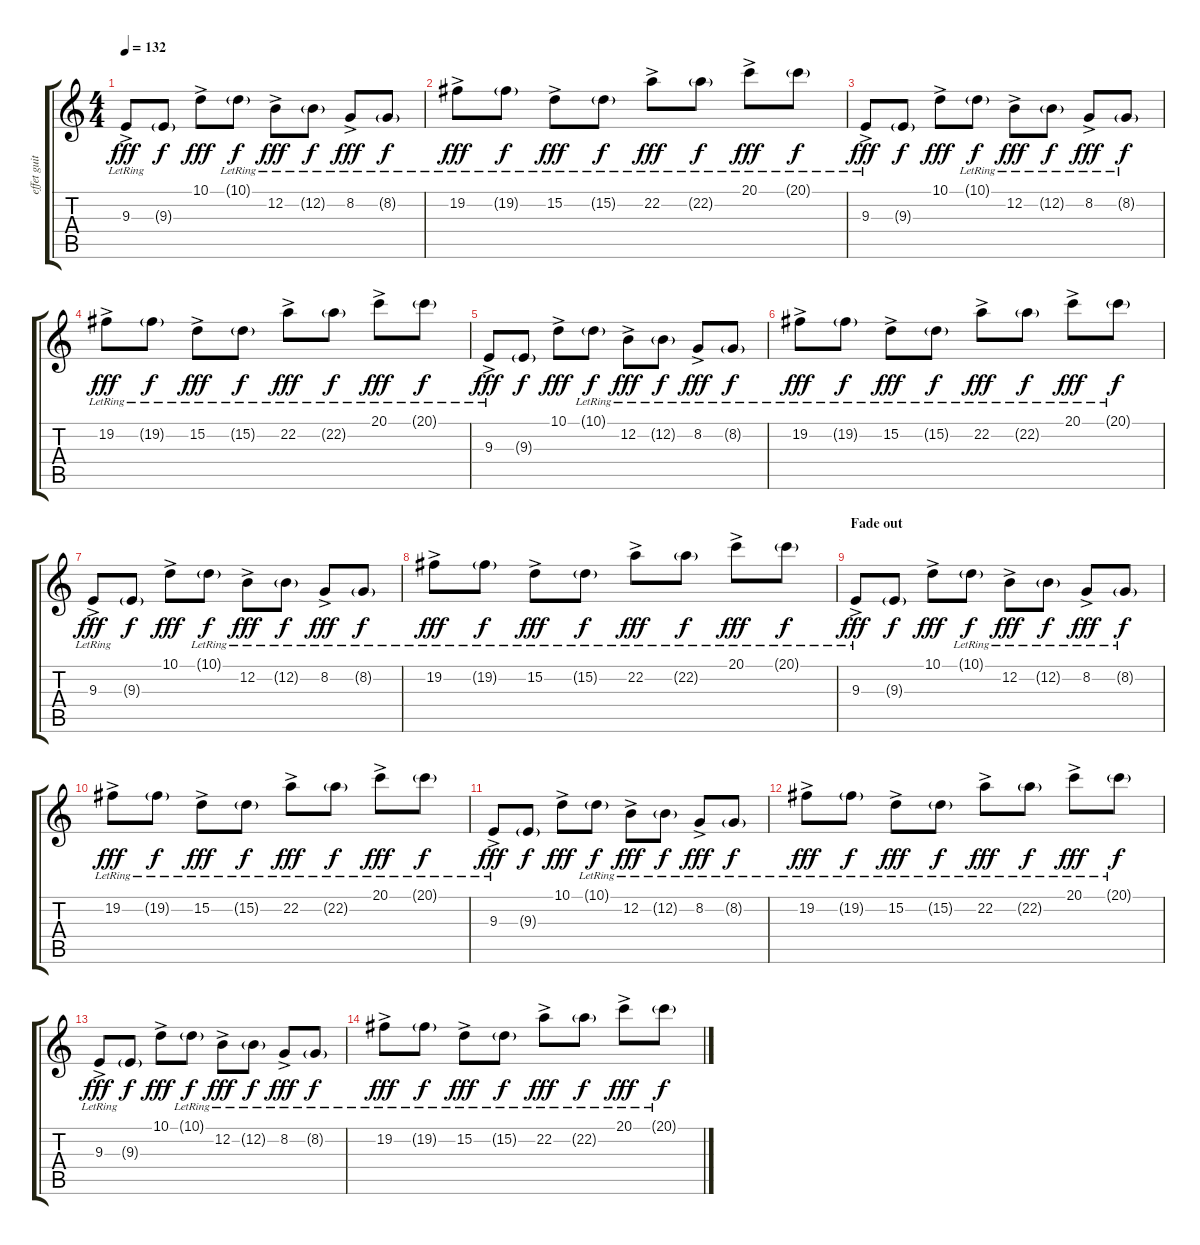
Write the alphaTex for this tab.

\track ("effet guitare 1" "effet guit") {instrument synthbrass1}
\staff {score tabs}
\tuning (E4 B3 G3 D3 A2 E2) {hide}
\ts (4 4)
\tempo 132
\clef g2
\ks c
9.3{ac lr}.8{dy fff} 9.3{g}.8{dy f} 10.1{ac}.8{dy fff} 10.1{g lr}.8{dy f} 12.2{ac lr}.8{dy fff} 12.2{g lr}.8{dy f} 8.2{ac lr}.8{dy fff} 8.2{g lr}.8{dy f} |
19.2{ac lr}.8{dy fff} 19.2{g lr}.8{dy f} 15.2{ac lr}.8{dy fff} 15.2{g lr}.8{dy f} 22.2{ac lr}.8{dy fff} 22.2{g lr}.8{dy f} 20.1{ac lr}.8{dy fff} 20.1{g lr}.8{dy f} |
9.3{ac lr}.8{dy fff} 9.3{g}.8{dy f} 10.1{ac}.8{dy fff} 10.1{g lr}.8{dy f} 12.2{ac lr}.8{dy fff} 12.2{g lr}.8{dy f} 8.2{ac lr}.8{dy fff} 8.2{g lr}.8{dy f} |
19.2{ac lr}.8{dy fff} 19.2{g lr}.8{dy f} 15.2{ac lr}.8{dy fff} 15.2{g lr}.8{dy f} 22.2{ac lr}.8{dy fff} 22.2{g lr}.8{dy f} 20.1{ac lr}.8{dy fff} 20.1{g lr}.8{dy f} |
9.3{ac lr}.8{dy fff} 9.3{g}.8{dy f} 10.1{ac}.8{dy fff} 10.1{g lr}.8{dy f} 12.2{ac lr}.8{dy fff} 12.2{g lr}.8{dy f} 8.2{ac lr}.8{dy fff} 8.2{g lr}.8{dy f} |
19.2{ac lr}.8{dy fff} 19.2{g lr}.8{dy f} 15.2{ac lr}.8{dy fff} 15.2{g lr}.8{dy f} 22.2{ac lr}.8{dy fff} 22.2{g lr}.8{dy f} 20.1{ac lr}.8{dy fff} 20.1{g lr}.8{dy f} |
9.3{ac lr}.8{dy fff} 9.3{g}.8{dy f} 10.1{ac}.8{dy fff} 10.1{g lr}.8{dy f} 12.2{ac lr}.8{dy fff} 12.2{g lr}.8{dy f} 8.2{ac lr}.8{dy fff} 8.2{g lr}.8{dy f} |
19.2{ac lr}.8{dy fff} 19.2{g lr}.8{dy f} 15.2{ac lr}.8{dy fff} 15.2{g lr}.8{dy f} 22.2{ac lr}.8{dy fff} 22.2{g lr}.8{dy f} 20.1{ac lr}.8{dy fff} 20.1{g lr}.8{dy f} |
\section ("" "Fade out")
9.3{ac lr}.8{dy fff} 9.3{g}.8{dy f} 10.1{ac}.8{dy fff} 10.1{g lr}.8{dy f} 12.2{ac lr}.8{dy fff} 12.2{g lr}.8{dy f} 8.2{ac lr}.8{dy fff} 8.2{g lr}.8{dy f} |
19.2{ac lr}.8{dy fff} 19.2{g lr}.8{dy f} 15.2{ac lr}.8{dy fff} 15.2{g lr}.8{dy f} 22.2{ac lr}.8{dy fff} 22.2{g lr}.8{dy f} 20.1{ac lr}.8{dy fff} 20.1{g lr}.8{dy f} |
9.3{ac lr}.8{dy fff} 9.3{g}.8{dy f} 10.1{ac}.8{dy fff} 10.1{g lr}.8{dy f} 12.2{ac lr}.8{dy fff} 12.2{g lr}.8{dy f} 8.2{ac lr}.8{dy fff} 8.2{g lr}.8{dy f} |
19.2{ac lr}.8{dy fff} 19.2{g lr}.8{dy f} 15.2{ac lr}.8{dy fff} 15.2{g lr}.8{dy f} 22.2{ac lr}.8{dy fff} 22.2{g lr}.8{dy f} 20.1{ac lr}.8{dy fff} 20.1{g lr}.8{dy f} |
9.3{ac lr}.8{dy fff} 9.3{g}.8{dy f} 10.1{ac}.8{dy fff} 10.1{g lr}.8{dy f} 12.2{ac lr}.8{dy fff} 12.2{g lr}.8{dy f} 8.2{ac lr}.8{dy fff} 8.2{g lr}.8{dy f} |
19.2{ac lr}.8{dy fff} 19.2{g lr}.8{dy f} 15.2{ac lr}.8{dy fff} 15.2{g lr}.8{dy f} 22.2{ac lr}.8{dy fff} 22.2{g lr}.8{dy f} 20.1{ac lr}.8{dy fff} 20.1{g lr}.8{dy f}
